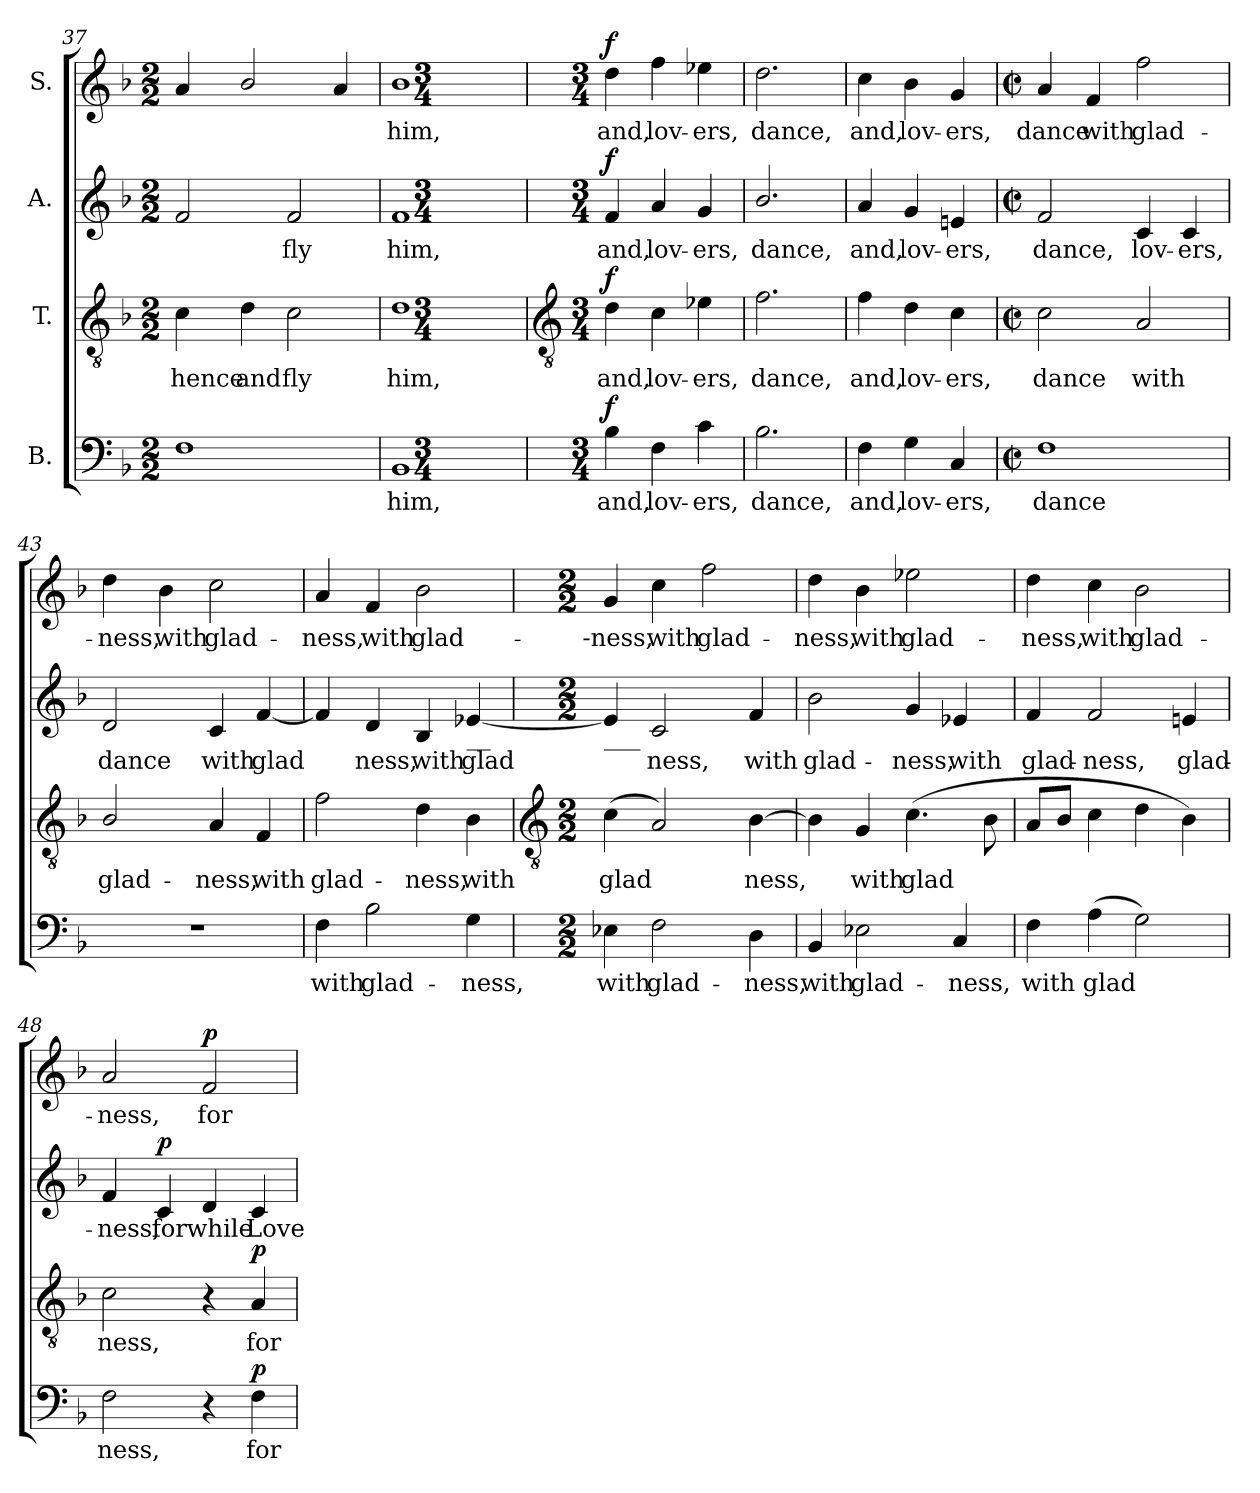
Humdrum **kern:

**kern	**text	**dynam	**kern	**text	**dynam	**kern	**text	**dynam	**kern	**text	**dynam
*part4	*part4	*part4	*part3	*part3	*part3	*part2	*part2	*part2	*part1	*part1	*part1
*staff4	*staff4	*staff4	*staff3	*staff3	*staff3	*staff2	*staff2	*staff2	*staff1	*staff1	*staff1
*I"B.	*	*	*I"T.	*	*	*I"A.	*	*	*I"S.	*	*
*clefF4	*	*	*clefGv2	*	*	*clefG2	*	*	*clefG2	*	*
*k[b-]	*	*	*k[b-]	*	*	*k[b-]	*	*	*k[b-]	*	*
*F:	*	*	*F:	*	*	*F:	*	*	*F:	*	*
*M2/2	*	*	*M2/2	*	*	*M2/2	*	*	*M2/2	*	*
=37	=37	=37	=37	=37	=37	=37	=37	=37	=37	=37	=37
!	!	!	!	!LO:LY:b	!	!	!	!	!	!	!
1F	.	.	4c	hence	.	2f	.	.	4a	.	.
!	!	!	!	!LO:LY:b	!	!	!	!	!	!	!
.	.	.	4d	and	.	.	.	.	2b-/	.	.
!	!	!	!	!LO:LY:b	!	!	!LO:LY:b	!	!	!	!
.	.	.	2c	fly	.	2f	fly	.	.	.	.
.	.	.	.	.	.	.	.	.	4a	.	.
=38	=38	=38	=38	=38	=38	=38	=38	=38	=38	=38	=38
!	!LO:LY:b	!	!	!LO:LY:b	!	!	!LO:LY:b	!	!	!LO:LY:b	!
1BB-	him,	.	1d	him,	.	1f	him,	.	1b-	him,	.
*M3/4	*	*	*M3/4	*	*	*M3/4	*	*	*M3/4	*	*
!!LO:LB:g=z
=39	=39	=39	=39	=39	=39	=39	=39	=39	=39	=39	=39
*	*	*	*clefGv2	*	*	*	*	*	*	*	*
*M3/4	*	*	*M3/4	*	*	*M3/4	*	*	*M3/4	*	*
!	!LO:LY:b	!LO:DY:a	!	!LO:LY:b	!LO:DY:a	!	!LO:LY:b	!LO:DY:a	!	!LO:LY:b	!LO:DY:a
4B-	and,	f	4d	and,	f	4f	and,	f	4dd	and,	f
!	!LO:LY:b	!	!	!LO:LY:b	!	!	!LO:LY:b	!	!	!LO:LY:b	!
4F	lov-	.	4c	lov-	.	4a	lov-	.	4ff	lov-	.
!	!LO:LY:b	!	!	!LO:LY:b	!	!	!LO:LY:b	!	!	!LO:LY:b	!
4c	-ers,	.	4e-X	-ers,	.	4g	-ers,	.	4ee-X	-ers,	.
=40	=40	=40	=40	=40	=40	=40	=40	=40	=40	=40	=40
!	!LO:LY:b	!	!	!LO:LY:b	!	!	!LO:LY:b	!	!	!LO:LY:b	!
2.B-	dance,	.	2.f	dance,	.	2.b-/	dance,	.	2.dd	dance,	.
=41	=41	=41	=41	=41	=41	=41	=41	=41	=41	=41	=41
!	!LO:LY:b	!	!	!LO:LY:b	!	!	!LO:LY:b	!	!	!LO:LY:b	!
4F	and,	.	4f	and,	.	4a	and,	.	4cc	and,	.
!	!LO:LY:b	!	!	!LO:LY:b	!	!	!LO:LY:b	!	!	!LO:LY:b	!
4G	lov-	.	4d	lov-	.	4g	lov-	.	4b-	lov-	.
!	!LO:LY:b	!	!	!LO:LY:b	!	!	!LO:LY:b	!	!	!LO:LY:b	!
4C	-ers,	.	4c	-ers,	.	4en	-ers,	.	4g	-ers,	.
=42	=42	=42	=42	=42	=42	=42	=42	=42	=42	=42	=42
*M2/2	*	*	*M2/2	*	*	*M2/2	*	*	*M2/2	*	*
*met(c|)	*	*	*met(c|)	*	*	*met(c|)	*	*	*met(c|)	*	*
!	!LO:LY:b	!	!	!LO:LY:b	!	!	!LO:LY:b	!	!	!LO:LY:b	!
1F	dance	.	2c	dance	.	2f	dance,	.	4a	dance	.
!	!	!	!	!	!	!	!	!	!	!LO:LY:b	!
.	.	.	.	.	.	.	.	.	4f	with	.
!	!	!	!	!LO:LY:b	!	!	!LO:LY:b	!	!	!LO:LY:b	!
.	.	.	2A	with	.	4c	lov-	.	2ff	glad-	.
!	!	!	!	!	!	!	!LO:LY:b	!	!	!	!
.	.	.	.	.	.	4c	-ers,	.	.	.	.
=43	=43	=43	=43	=43	=43	=43	=43	=43	=43	=43	=43
!	!	!	!	!LO:LY:b	!	!	!LO:LY:b	!	!	!LO:LY:b	!
1r	.	.	2B-/	glad-	.	2d	dance	.	4dd	-ness,	.
!	!	!	!	!	!	!	!	!	!	!LO:LY:b	!
.	.	.	.	.	.	.	.	.	4b-	with	.
!	!	!	!	!LO:LY:b	!	!	!LO:LY:b	!	!	!LO:LY:b	!
.	.	.	4A	-ness,	.	4c	with	.	2cc	glad-	.
!	!	!	!	!LO:LY:b	!	!	!LO:LY:b	!	!	!	!
.	.	.	4F	with	.	[4f	glad	.	.	.	.
=44	=44	=44	=44	=44	=44	=44	=44	=44	=44	=44	=44
!	!LO:LY:b	!	!	!LO:LY:b	!	!	!	!	!	!LO:LY:b	!
4F	with	.	2f	glad-	.	4f]	.	.	4a	-ness,	.
!	!LO:LY:b	!	!	!	!	!	!LO:LY:b	!	!	!LO:LY:b	!
2B-	glad-	.	.	.	.	4d	ness,	.	4f	with	.
!	!	!	!	!LO:LY:b	!	!	!LO:LY:b	!	!	!LO:LY:b	!
.	.	.	4d	-ness,	.	4B-	with	.	2b-	glad-	.
!	!	!	!	!	!	!LO:TX:b:t=__	!	!	!	!	!
!	!LO:LY:b	!	!	!LO:LY:b	!	!	!LO:LY:b	!	!	!	!
4G	-ness,	.	4B-	with	.	[4e-X	glad	.	.	.	.
!!LO:LB:g=z
=45	=45	=45	=45	=45	=45	=45	=45	=45	=45	=45	=45
*	*	*	*clefGv2	*	*	*	*	*	*	*	*
*M2/2	*	*	*M2/2	*	*	*M2/2	*	*	*M2/2	*	*
!	!	!	!	!	!	!LO:TX:b:t=___	!	!	!	!	!
!	!LO:LY:b	!	!	!LO:LY:b	!	!	!	!	!	!LO:LY:b	!
4E-X	with	.	(<4c	glad	.	4e-]	.	.	4g	--ness,	.
!	!LO:LY:b	!	!	!	!	!	!LO:LY:b	!	!	!LO:LY:b	!
2F	glad-	.	2A)	.	.	2c	ness,	.	4cc	with	.
!	!	!	!	!	!	!	!	!	!	!LO:LY:b	!
.	.	.	.	.	.	.	.	.	2ff	glad-	.
!	!LO:LY:b	!	!	!LO:LY:b	!	!	!LO:LY:b	!	!	!	!
4D	-ness,	.	[4B-	ness,	.	4f	with	.	.	.	.
=46	=46	=46	=46	=46	=46	=46	=46	=46	=46	=46	=46
!	!LO:LY:b	!	!	!	!	!	!LO:LY:b	!	!	!LO:LY:b	!
4BB-	with	.	4B-]	.	.	2b-	glad-	.	4dd	-ness,	.
!	!LO:LY:b	!	!	!LO:LY:b	!	!	!	!	!	!LO:LY:b	!
2E-X	glad-	.	4G	with	.	.	.	.	4b-	with	.
!	!	!	!	!LO:LY:b	!	!	!LO:LY:b	!	!	!LO:LY:b	!
.	.	.	(>4.c	glad	.	4g	-ness,	.	2ee-X	glad-	.
!	!LO:LY:b	!	!	!	!	!	!LO:LY:b	!	!	!	!
4C	-ness,	.	.	.	.	4e-X	with	.	.	.	.
.	.	.	8B-	.	.	.	.	.	.	.	.
=47	=47	=47	=47	=47	=47	=47	=47	=47	=47	=47	=47
!	!LO:LY:b	!	!	!	!	!	!LO:LY:b	!	!	!LO:LY:b	!
4F	with	.	8AL	.	.	4f	glad-	.	4dd	-ness,	.
.	.	.	8B-J	.	.	.	.	.	.	.	.
!	!LO:LY:b	!	!	!	!	!	!LO:LY:b	!	!	!LO:LY:b	!
(>4A	glad	.	4c	.	.	2f	-ness,	.	4cc	with	.
!	!	!	!	!	!	!	!	!	!	!LO:LY:b	!
2G)	.	.	4d	.	.	.	.	.	2b-	glad-	.
!	!	!	!	!	!	!	!LO:LY:b	!	!	!	!
.	.	.	4B-)	.	.	4en	glad-	.	.	.	.
=48	=48	=48	=48	=48	=48	=48	=48	=48	=48	=48	=48
!	!LO:LY:b	!	!	!LO:LY:b	!	!	!LO:LY:b	!	!	!LO:LY:b	!
2F	ness,	.	2c	ness,	.	4f	-ness,	.	2a	-ness,	.
!	!	!	!	!	!	!	!LO:LY:b	!LO:DY:a	!	!	!
.	.	.	.	.	.	4c	for	p	.	.	.
!	!	!	!	!	!	!	!LO:LY:b	!	!	!LO:LY:b	!LO:DY:a
4r	.	.	4r	.	.	4d	while	.	2f	for	p
!	!LO:LY:b	!LO:DY:a	!	!LO:LY:b	!LO:DY:a	!	!LO:LY:b	!	!	!	!
4F	for	p	4A	for	p	4c	Love	.	.	.	.
=	=	=	=	=	=	=	=	=	=	=	=
*-	*-	*-	*-	*-	*-	*-	*-	*-	*-	*-	*-
